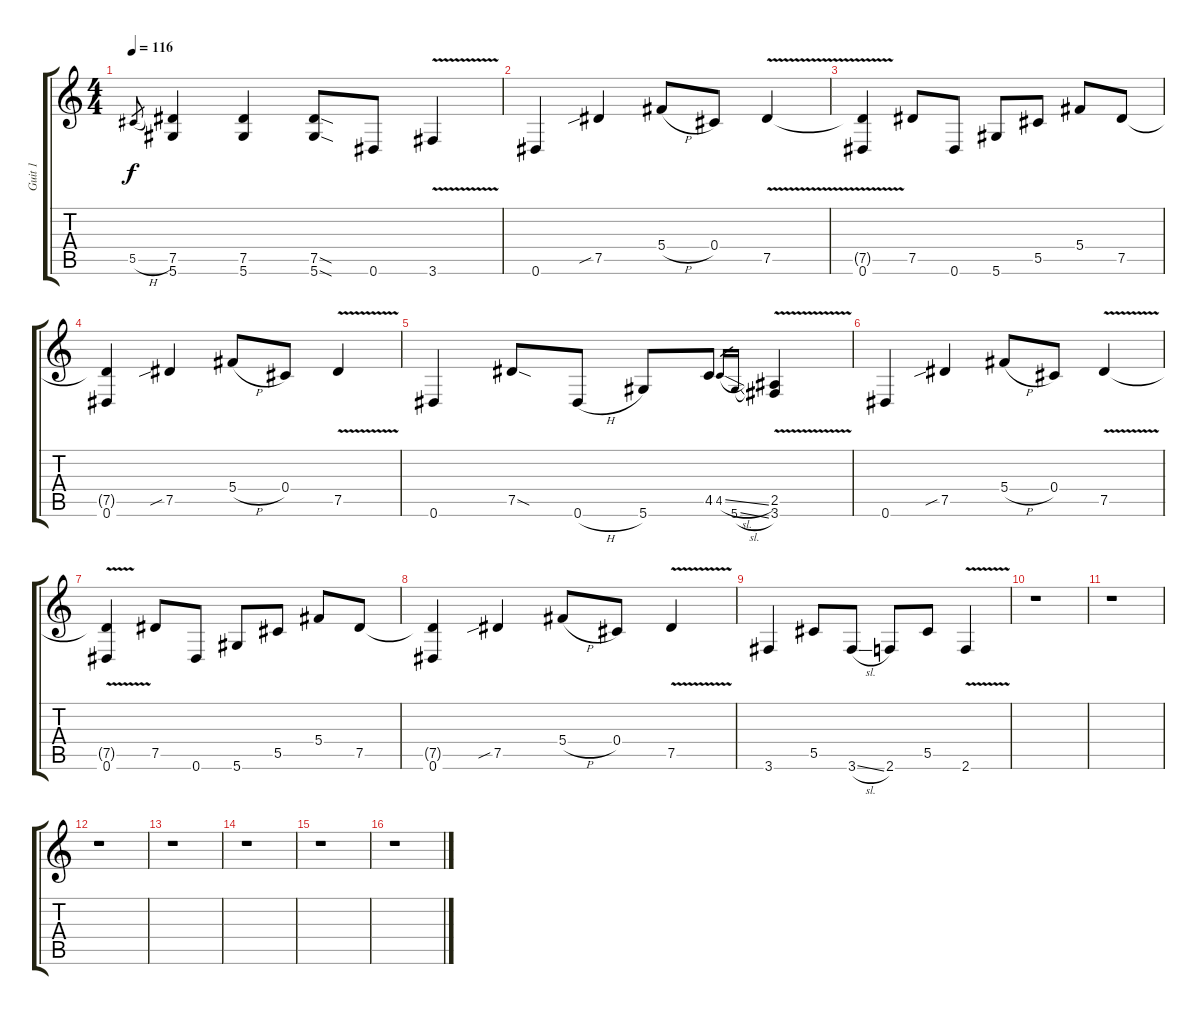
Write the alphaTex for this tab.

\track ("Guit 1" "Guit 1") {instrument distortionguitar}
\staff {score tabs}
\tuning (Eb4 Bb3 Gb3 Db3 Ab2 Eb2) {hide}
\ts (4 4)
\tempo 116
\clef g2
\ks c
5.5{h}.8{gr dy f} (7.5 5.6).4 (7.5 5.6).4 (7.5{sod} 5.6{sod}).8 0.6.8 3.6{v}.4 |
0.6.4 7.5{sib}.4 5.4{h}.8 0.4.8 7.5{v}.4 |
(7.5{t} 0.6).4 7.5.8 0.6.8 5.6.8 5.5.8 5.4.8 7.5.8 |
(7.5{t} 0.6).4 7.5{sib}.4 5.4{h}.8 0.4.8 7.5{v}.4 |
0.6.4 7.5{sod}.8 0.6{h}.8 5.6.8 4.5.8 4.5{sl}.16{gr} 5.6{sl}.16{gr} (2.5{v} 3.6{v}).4 |
0.6.4 7.5{sib}.4 5.4{h}.8 0.4.8 7.5{v}.4 |
(7.5{t} 0.6).4 7.5.8 0.6.8 5.6.8 5.5.8 5.4.8 7.5.8 |
(7.5{t} 0.6).4 7.5{sib}.4 5.4{h}.8 0.4.8 7.5{v}.4 |
3.6.4 5.5.8 3.6{sl}.8 2.6.8 5.5.8 2.6{v}.4 |
r.1 |
r.1 |
r.1 |
r.1 |
r.1 |
r.1 |
r.1
